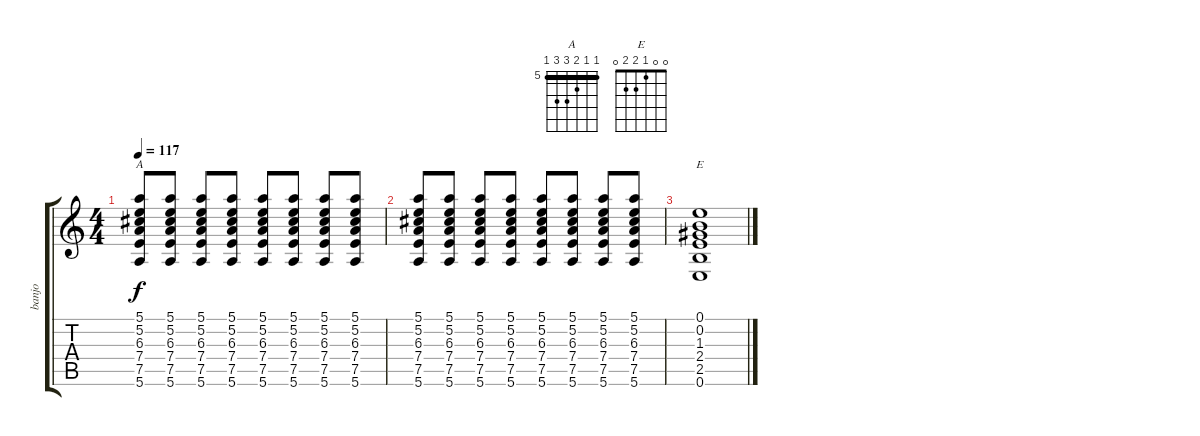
\track ("banjo" "banjo") {instrument acousticguitarsteel}
\staff {score tabs}
\tuning (E4 B3 G3 D3 A2 E2) {hide}
\chord ("A" 5 5 6 7 7 5) {firstfret 5 barre 5}
\chord ("E" 0 0 1 2 2 0)
\ts (4 4)
\tempo 117
\clef g2
\ks c
(5.1 5.2 6.3 7.4 7.5 5.6).8{ch "A" dy f} (5.1 5.2 6.3 7.4 7.5 5.6).8 (5.1 5.2 6.3 7.4 7.5 5.6).8 (5.1 5.2 6.3 7.4 7.5 5.6).8 (5.1 5.2 6.3 7.4 7.5 5.6).8 (5.1 5.2 6.3 7.4 7.5 5.6).8 (5.1 5.2 6.3 7.4 7.5 5.6).8 (5.1 5.2 6.3 7.4 7.5 5.6).8 |
(5.1 5.2 6.3 7.4 7.5 5.6).8 (5.1 5.2 6.3 7.4 7.5 5.6).8 (5.1 5.2 6.3 7.4 7.5 5.6).8 (5.1 5.2 6.3 7.4 7.5 5.6).8 (5.1 5.2 6.3 7.4 7.5 5.6).8 (5.1 5.2 6.3 7.4 7.5 5.6).8 (5.1 5.2 6.3 7.4 7.5 5.6).8 (5.1 5.2 6.3 7.4 7.5 5.6).8 |
(0.1 0.2 1.3 2.4 2.5 0.6).1{ch "E"}
